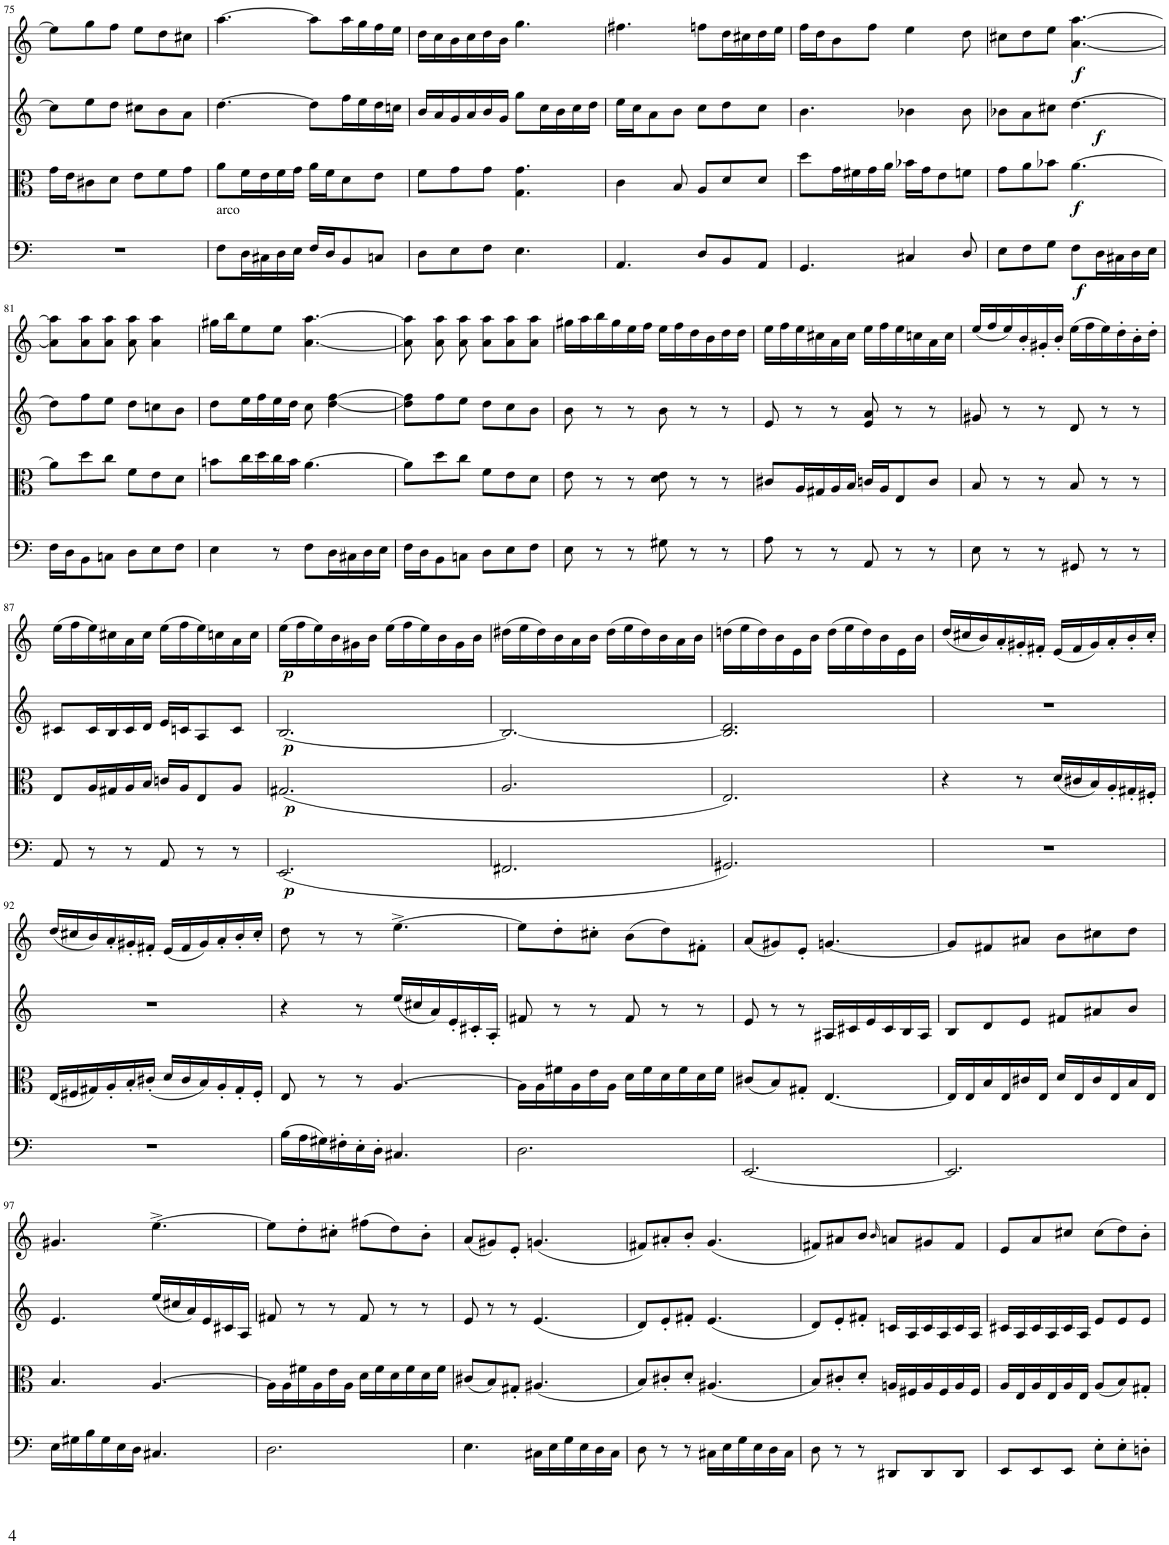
**kern	**dynam	**kern	**dynam	**kern	**dynam	**kern	**dynam
*part4	*part4	*part3	*part3	*part2	*part2	*part1	*part1
*staff4	*staff4	*staff3	*staff3	*staff2	*staff2	*staff1	*staff1
*I"Piano	*	*I"Piano	*	*I"Piano	*	*I"Piano	*
*I'Pno	*	*I'Pno	*	*I'Pno	*	*I'Pno	*
!!LO:PB:g=z
*clefF4	*	*clefC3	*	*clefG2	*	*clefG2	*
*k[]	*	*k[]	*	*k[]	*	*k[]	*
*M6/8	*	*M6/8	*	*M6/8	*	*M6/8	*
=75	=75	=75	=75	=75	=75	=75	=75
2.r	.	16g\LL	.	8cc#\L]	.	8ee\L]	.
.	.	16e\J	.	.	.	.	.
.	.	8c#X\	.	8ee\	.	8gg\	.
.	.	8d\J	.	8dd\J	.	8ff\J	.
.	.	8e\L	.	8cc#X\L	.	8ee\L	.
.	.	8f\	.	8b\	.	8dd\	.
.	.	8g\J	.	8a\J	.	8cc#X\J	.
=76	=76	=76	=76	=76	=76	=76	=76
!LO:TX:a:t=arco	!	!	!	!	!	!	!
8F\L	.	8a\L	.	[4.dd\	.	[4.aa\	.
16D\L	.	16f\L	.	.	.	.	.
16C#X\	.	16e\	.	.	.	.	.
16D\	.	16f\	.	.	.	.	.
16E\JJ	.	16g\JJ	.	.	.	.	.
16F/LL	.	16a\LL	.	8dd\L]	.	8aa\L]	.
16D/J	.	16f\J	.	.	.	.	.
8BB/	.	8d\	.	16ff\L	.	16aa\L	.
.	.	.	.	16ee\	.	16gg\	.
8Cn/J	.	8e\J	.	16dd\	.	16ff\	.
.	.	.	.	16ccn\JJ	.	16ee\JJ	.
=77	=77	=77	=77	=77	=77	=77	=77
8D\L	.	8f\L	.	16b/LL	.	16dd\LL	.
.	.	.	.	16a/	.	16cc\	.
8E\	.	8g\	.	16g/	.	16b\	.
.	.	.	.	16a/	.	16cc\	.
8F\J	.	8g\J	.	16b/	.	16dd\	.
.	.	.	.	16g/JJ	.	16b\JJ	.
4.E\	.	4.G\ 4.g\	.	8gg\L	.	4.gg\	.
.	.	.	.	16cc\L	.	.	.
.	.	.	.	16b\	.	.	.
.	.	.	.	16cc\	.	.	.
.	.	.	.	16dd\JJ	.	.	.
=78	=78	=78	=78	=78	=78	=78	=78
4.AA/	.	4c\	.	16ee\LL	.	4.ff#X\	.
.	.	.	.	16cc\J	.	.	.
.	.	.	.	8a\	.	.	.
.	.	8B/	.	8b\J	.	.	.
8D/L	.	8A/L	.	8cc\L	.	8ffn\L	.
8BB/	.	8d/	.	8dd\	.	16dd\L	.
.	.	.	.	.	.	16cc#X\	.
8AA/J	.	8d/J	.	8cc\J	.	16dd\	.
.	.	.	.	.	.	16ee\JJ	.
=79	=79	=79	=79	=79	=79	=79	=79
4.GG/	.	8dd\L	.	4.b\	.	16ff\LL	.
.	.	.	.	.	.	16dd\J	.
.	.	16g\L	.	.	.	8b\	.
.	.	16f#X\	.	.	.	.	.
.	.	16g\	.	.	.	8ff\J	.
.	.	16a\JJ	.	.	.	.	.
4C#X/	.	16b-X\LL	.	4b-X\	.	4ee\	.
.	.	16g\J	.	.	.	.	.
.	.	8e\	.	.	.	.	.
8D/	.	8fn\J	.	8b-\	.	8dd\	.
=80	=80	=80	=80	=80	=80	=80	=80
*	*	*	*	*^	*	*	*
8E\L	.	8g\L	.	8b-X\L	2ryy	.	8cc#X\L	.
8F\	.	8a\	.	8a\	.	.	8dd\	.
8G\J	.	8b-X\J	.	8cc#X\J	.	.	8ee\J	.
!	!LO:DY:b	!	!LO:DY:b	!	!	!	!	!LO:DY:b
8F\L	f	[4.a\	f	[4.dd\	.	.	[4.a\ [4.aa\	f
!	!	!	!	!	!	!LO:DY:b	!	!
16D\L	.	.	.	.	4ryy	f	.	.
16C#X\	.	.	.	.	.	.	.	.
16D\	.	.	.	.	.	.	.	.
16E\JJ	.	.	.	.	.	.	.	.
*	*	*	*	*v	*v	*	*	*
!!LO:LB:g=z
=81	=81	=81	=81	=81	=81	=81	=81
16F\LL	.	8a\L]	.	8dd\L]	.	8a\] 8aa\]L	.
16D\J	.	.	.	.	.	.	.
8BB\	.	8dd\	.	8ff\	.	8a\ 8aa\	.
8Cn\J	.	8cc\J	.	8ee\J	.	8a\ 8aa\J	.
8D\L	.	8f\L	.	8dd\L	.	8a\ 8aa\	.
8E\	.	8e\	.	8ccn\	.	4a\ 4aa\	.
8F\J	.	8d\J	.	8b\J	.	.	.
=82	=82	=82	=82	=82	=82	=82	=82
4E\	.	8bn\L	.	8dd\L	.	16gg#X\LL	.
.	.	.	.	.	.	16bb\J	.
.	.	16cc\L	.	16ee\L	.	8ee\	.
.	.	16dd\	.	16ff\	.	.	.
8r	.	16cc\	.	16ee\	.	8ee\J	.
.	.	16b\JJ	.	16dd\JJ	.	.	.
8F\L	.	[4.a\	.	8cc\	.	[4.a\ [4.aa\	.
16D\L	.	.	.	[4dd\ [4ff\	.	.	.
16C#X\	.	.	.	.	.	.	.
16D\	.	.	.	.	.	.	.
16E\JJ	.	.	.	.	.	.	.
=83	=83	=83	=83	=83	=83	=83	=83
16F\LL	.	8a\L]	.	8dd\] 8ff\]L	.	8a\] 8aa\]	.
16D\J	.	.	.	.	.	.	.
8BB\	.	8dd\	.	8ff\	.	8a\ 8aa\	.
8Cn\J	.	8cc\J	.	8ee\J	.	8a\ 8aa\	.
8D\L	.	8f\L	.	8dd\L	.	8a\ 8aa\L	.
8E\	.	8e\	.	8cc\	.	8a\ 8aa\	.
8F\J	.	8d\J	.	8b\J	.	8a\ 8aa\J	.
=84	=84	=84	=84	=84	=84	=84	=84
8E\	.	8e\	.	8b\	.	16gg#X\LL	.
.	.	.	.	.	.	16aa\	.
8r	.	8r	.	8r	.	16bb\	.
.	.	.	.	.	.	16gg#\	.
8r	.	8r	.	8r	.	16ee\	.
.	.	.	.	.	.	16ff\JJ	.
8G#X\	.	8d\ 8e\	.	8b\	.	16ee\LL	.
.	.	.	.	.	.	16ff\	.
8r	.	8r	.	8r	.	16dd\	.
.	.	.	.	.	.	16b\	.
8r	.	8r	.	8r	.	16dd\	.
.	.	.	.	.	.	16dd\JJ	.
=85	=85	=85	=85	=85	=85	=85	=85
8A\	.	8c#X/L	.	8e/	.	16ee\LL	.
.	.	.	.	.	.	16ff\	.
8r	.	16A/L	.	8r	.	16ee\	.
.	.	16G#X/	.	.	.	16cc#X\	.
8r	.	16A/	.	8r	.	16a\	.
.	.	16B/JJ	.	.	.	16cc#\JJ	.
8AA/	.	16cn/LL	.	8e/ 8a/	.	16ee\LL	.
.	.	16A/J	.	.	.	16ff\	.
8r	.	8E/	.	8r	.	16ee\	.
.	.	.	.	.	.	16ccn\	.
8r	.	8c/J	.	8r	.	16a\	.
.	.	.	.	.	.	16cc\JJ	.
=86	=86	=86	=86	=86	=86	=86	=86
8E\	.	8B/	.	8g#X/	.	(16ee/LL	.
.	.	.	.	.	.	16ff/	.
8r	.	8r	.	8r	.	16ee/)	.
.	.	.	.	.	.	16b'/	.
8r	.	8r	.	8r	.	16g#X'/	.
.	.	.	.	.	.	16b'/JJ	.
8GG#X/	.	8B/	.	8d/	.	(16ee\LL	.
.	.	.	.	.	.	16ff\	.
8r	.	8r	.	8r	.	16ee\)	.
.	.	.	.	.	.	16dd'\	.
8r	.	8r	.	8r	.	16b'\	.
.	.	.	.	.	.	16dd'\JJ	.
!!LO:LB:g=z
=87	=87	=87	=87	=87	=87	=87	=87
8AA/	.	8E/L	.	8c#X/L	.	(16ee\LL	.
.	.	.	.	.	.	16ff\	.
8r	.	16A/L	.	16c#/L	.	16ee\)	.
.	.	16G#X/	.	16B/	.	16cc#X\	.
8r	.	16A/	.	16c#/	.	16a\	.
.	.	16B/JJ	.	16d/JJ	.	16cc#\JJ	.
8AA/	.	16cn/LL	.	16e/LL	.	(16ee\LL	.
.	.	16A/J	.	16cn/J	.	16ff\	.
8r	.	8E/	.	8A/	.	16ee\)	.
.	.	.	.	.	.	16ccn\	.
8r	.	8A/J	.	8c/J	.	16a\	.
.	.	.	.	.	.	16cc\JJ	.
=88	=88	=88	=88	=88	=88	=88	=88
!	!LO:DY:b	!	!LO:DY:b	!	!LO:DY:b	!	!LO:DY:b
(2.EE/	p	(2.G#X/	p	[2.B/	p	(16ee\LL	p
.	.	.	.	.	.	16ff\	.
.	.	.	.	.	.	16ee\)	.
.	.	.	.	.	.	16b\	.
.	.	.	.	.	.	16g#X\	.
.	.	.	.	.	.	16b\JJ	.
.	.	.	.	.	.	(16ee\LL	.
.	.	.	.	.	.	16ff\	.
.	.	.	.	.	.	16ee\)	.
.	.	.	.	.	.	16b\	.
.	.	.	.	.	.	16g#\	.
.	.	.	.	.	.	16b\JJ	.
=89	=89	=89	=89	=89	=89	=89	=89
2.FF#X/	.	2.A/	.	2.B/_	.	(16dd#X\LL	.
.	.	.	.	.	.	16ee\	.
.	.	.	.	.	.	16dd#\)	.
.	.	.	.	.	.	16b\	.
.	.	.	.	.	.	16a\	.
.	.	.	.	.	.	16b\JJ	.
.	.	.	.	.	.	(16dd#\LL	.
.	.	.	.	.	.	16ee\	.
.	.	.	.	.	.	16dd#\)	.
.	.	.	.	.	.	16b\	.
.	.	.	.	.	.	16a\	.
.	.	.	.	.	.	16b\JJ	.
=90	=90	=90	=90	=90	=90	=90	=90
2.GG#X/)	.	2.E/)	.	2.B/] 2.d/	.	(16ddn\LL	.
.	.	.	.	.	.	16ee\	.
.	.	.	.	.	.	16dd\)	.
.	.	.	.	.	.	16b\	.
.	.	.	.	.	.	16e\	.
.	.	.	.	.	.	16b\JJ	.
.	.	.	.	.	.	(16dd\LL	.
.	.	.	.	.	.	16ee\	.
.	.	.	.	.	.	16dd\)	.
.	.	.	.	.	.	16b\	.
.	.	.	.	.	.	16e\	.
.	.	.	.	.	.	16b\JJ	.
=91	=91	=91	=91	=91	=91	=91	=91
2.r	.	4r	.	2.r	.	(16dd/LL	.
.	.	.	.	.	.	16cc#X/	.
.	.	.	.	.	.	16b/)	.
.	.	.	.	.	.	16a'/	.
.	.	8r	.	.	.	16g#X'/	.
.	.	.	.	.	.	16f#X'/JJ	.
.	.	(16d/LL	.	.	.	(16e/LL	.
.	.	16c#X/	.	.	.	16f#/	.
.	.	16B/)	.	.	.	16g#/)	.
.	.	16A'/	.	.	.	16a'/	.
.	.	16G#X'/	.	.	.	16b'/	.
.	.	16F#X'/JJ	.	.	.	16cc#'/JJ	.
!!LO:LB:g=z
=92	=92	=92	=92	=92	=92	=92	=92
2.r	.	(16E/LL	.	2.r	.	(16dd/LL	.
.	.	16F#X/	.	.	.	16cc#X/	.
.	.	16G#X/)	.	.	.	16b/)	.
.	.	16A'/	.	.	.	16a'/	.
.	.	16B'/	.	.	.	16g#X'/	.
.	.	(16c#X'/JJ	.	.	.	16f#X'/JJ	.
.	.	16d/LL	.	.	.	(16e/LL	.
.	.	16c#/	.	.	.	16f#/	.
.	.	16B/)	.	.	.	16g#/)	.
.	.	16A'/	.	.	.	16a'/	.
.	.	16G#'/	.	.	.	16b'/	.
.	.	16F#'/JJ	.	.	.	16cc#'/JJ	.
=93	=93	=93	=93	=93	=93	=93	=93
(16B\LL	.	8E/	.	4r	.	8dd\	.
16A\	.	.	.	.	.	.	.
16G#X\)	.	8r	.	.	.	8r	.
16F#X'\	.	.	.	.	.	.	.
16E'\	.	8r	.	8r	.	8r	.
16D'\JJ	.	.	.	.	.	.	.
4.C#X/	.	[4.A/	.	(16ee/LL	.	[4.ee^\	.
.	.	.	.	16cc#X/	.	.	.
.	.	.	.	16a/)	.	.	.
.	.	.	.	16e'/	.	.	.
.	.	.	.	16c#X'/	.	.	.
.	.	.	.	16A'/JJ	.	.	.
=94	=94	=94	=94	=94	=94	=94	=94
2.D\	.	16A\LL]	.	8f#X/	.	8ee\L]	.
.	.	16A\	.	.	.	.	.
.	.	16f#X\	.	8r	.	8dd'\	.
.	.	16A\	.	.	.	.	.
.	.	16e\	.	8r	.	8cc#X'\J	.
.	.	16A\JJ	.	.	.	.	.
.	.	16d\LL	.	8f#/	.	(8b\L	.
.	.	16f#\	.	.	.	.	.
.	.	16d\	.	8r	.	8dd\)	.
.	.	16f#\	.	.	.	.	.
.	.	16d\	.	8r	.	8f#X'\J	.
.	.	16f#\JJ	.	.	.	.	.
=95	=95	=95	=95	=95	=95	=95	=95
[2.EE/	.	(8c#X/L	.	8e/	.	(8a/L	.
.	.	8B/)	.	8r	.	8g#X/)	.
.	.	8G#X'/J	.	8r	.	8e'/J	.
.	.	[4.E/	.	16A#X/LL	.	[4.gn/	.
.	.	.	.	16c#X/	.	.	.
.	.	.	.	16e/	.	.	.
.	.	.	.	16c#/	.	.	.
.	.	.	.	16B/	.	.	.
.	.	.	.	16A#/JJ	.	.	.
=96	=96	=96	=96	=96	=96	=96	=96
2.EE/]	.	16E/LL]	.	8B/L	.	8g/L]	.
.	.	16E/	.	.	.	.	.
.	.	16B/	.	8d/	.	8f#X/	.
.	.	16E/	.	.	.	.	.
.	.	16c#X/	.	8e/J	.	8a#X/J	.
.	.	16E/JJ	.	.	.	.	.
.	.	16d/LL	.	8f#X/L	.	8b\L	.
.	.	16E/	.	.	.	.	.
.	.	16c#/	.	8a#X/	.	8cc#X\	.
.	.	16E/	.	.	.	.	.
.	.	16B/	.	8b/J	.	8dd\J	.
.	.	16E/JJ	.	.	.	.	.
!!LO:LB:g=z
=97	=97	=97	=97	=97	=97	=97	=97
16E\LL	.	4.B/	.	4.e/	.	4.g#X/	.
16G#X\	.	.	.	.	.	.	.
16B\	.	.	.	.	.	.	.
16G#\	.	.	.	.	.	.	.
16E\	.	.	.	.	.	.	.
16D\JJ	.	.	.	.	.	.	.
4.C#X/	.	[4.A/	.	(16ee/LL	.	[4.ee^\	.
.	.	.	.	16cc#X/	.	.	.
.	.	.	.	16a/)	.	.	.
.	.	.	.	16e/	.	.	.
.	.	.	.	16c#X/	.	.	.
.	.	.	.	16A/JJ	.	.	.
=98	=98	=98	=98	=98	=98	=98	=98
2.D\	.	16A\LL]	.	8f#X/	.	8ee\L]	.
.	.	16A\	.	.	.	.	.
.	.	16f#X\	.	8r	.	8dd'\	.
.	.	16A\	.	.	.	.	.
.	.	16e\	.	8r	.	8cc#X'\J	.
.	.	16A\JJ	.	.	.	.	.
.	.	16d\LL	.	8f#/	.	(8ff#X\L	.
.	.	16f#\	.	.	.	.	.
.	.	16d\	.	8r	.	8dd\)	.
.	.	16f#\	.	.	.	.	.
.	.	16d\	.	8r	.	8b'\J	.
.	.	16f#\JJ	.	.	.	.	.
=99	=99	=99	=99	=99	=99	=99	=99
4.E\	.	(8c#X/L	.	8e/	.	(8a/L	.
.	.	8B/)	.	8r	.	8g#X/)	.
.	.	8G#X'/J	.	8r	.	8e'/J	.
16C#X\LL	.	(4.A#X/	.	(4.e/	.	(4.gn/	.
16E\	.	.	.	.	.	.	.
16G\	.	.	.	.	.	.	.
16E\	.	.	.	.	.	.	.
16D\	.	.	.	.	.	.	.
16C#\JJ	.	.	.	.	.	.	.
=100	=100	=100	=100	=100	=100	=100	=100
8D\	.	8B/L)	.	8d/L)	.	8f#X/L)	.
8r	.	8c#X'/	.	8e'/	.	8a#X'/	.
8r	.	8d'/J	.	8f#X'/J	.	8b'/J	.
16C#X\LL	.	(4.A#X/	.	(4.e/	.	(4.g/	.
16E\	.	.	.	.	.	.	.
16G\	.	.	.	.	.	.	.
16E\	.	.	.	.	.	.	.
16D\	.	.	.	.	.	.	.
16C#\JJ	.	.	.	.	.	.	.
=101	=101	=101	=101	=101	=101	=101	=101
8D\	.	8B/L)	.	8d/L)	.	8f#X/L)	.
8r	.	8c#X'/	.	8e'/	.	8a#X/	.
8r	.	8d'/J	.	8f#X'/J	.	8b/J	.
.	.	.	.	.	.	16qb/	.
8DD#X/L	.	16An/LL	.	16cn/LL	.	8an/L	.
.	.	16F#X/	.	16A/	.	.	.
8DD#/	.	16A/	.	16c/	.	8g#X/	.
.	.	16F#/	.	16A/	.	.	.
8DD#/J	.	16A/	.	16c/	.	8f#/J	.
.	.	16F#/JJ	.	16A/JJ	.	.	.
=102	=102	=102	=102	=102	=102	=102	=102
8EE/L	.	16A/LL	.	16c#X/LL	.	8e/L	.
.	.	16E/	.	16A/	.	.	.
8EE/	.	16A/	.	16c#/	.	8a/	.
.	.	16E/	.	16A/	.	.	.
8EE/J	.	16A/	.	16c#/	.	8cc#X/J	.
.	.	16E/JJ	.	16A/JJ	.	.	.
8E'\L	.	(8A/L	.	8e/L	.	(8cc#\L	.
8E'\	.	8B/)	.	8e/	.	8dd\)	.
8Dn'\J	.	8G#X'/J	.	8e/J	.	8b'\J	.
=	=	=	=	=	=	=	=
*-	*-	*-	*-	*-	*-	*-	*-
